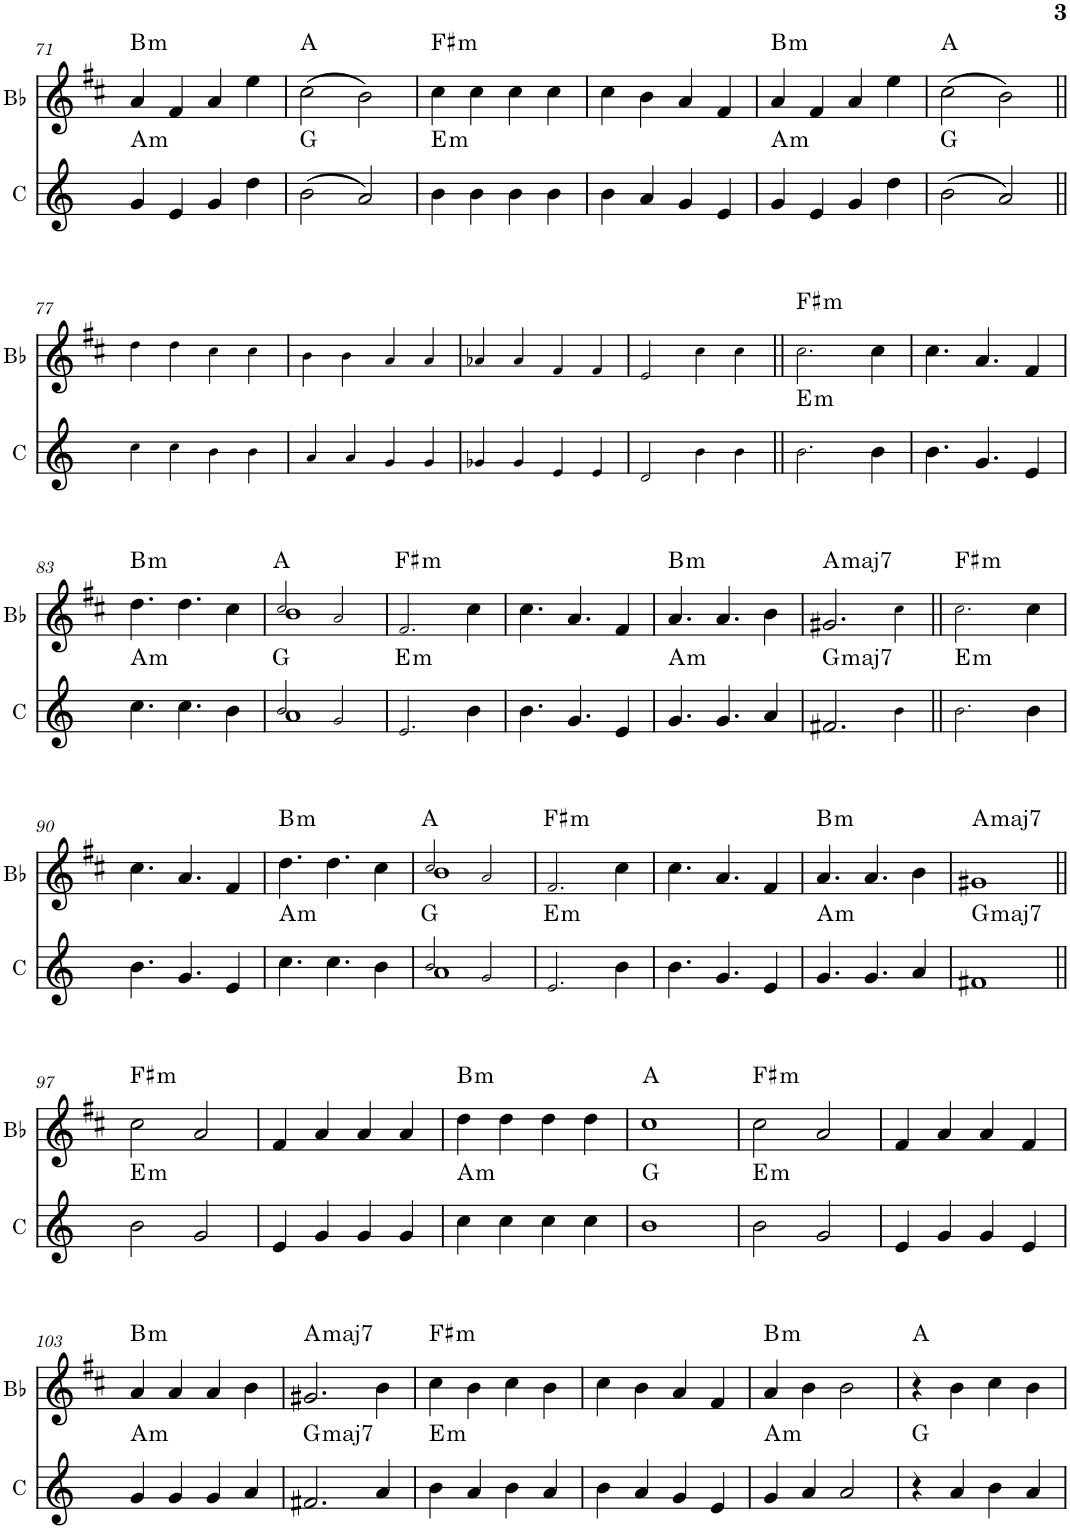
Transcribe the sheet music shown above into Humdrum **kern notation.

**kern	**harte	**kern	**harte
*part2	*part2	*part1	*part1
*staff2	*	*staff1	*
*I"Voice C	*	*I"Voice Bb	*
*I'C	*	*I'Bb	*
!!LO:PB:g=z
*clefG2	*	*clefG2	*
*	*	*Trd1c2	*
*k[]	*	*k[f#c#]	*
=71	=71	=71	=71
!	!LO:H:kt=m	!	!LO:H:kt=m
4g/	A:min	4a/	B:min
4e/	.	4f#/	.
4g/	.	4a/	.
4dd\	.	4ee\	.
=72	=72	=72	=72
(2b\	G:maj	(2cc#\	A:maj
2a/)	.	2b\)	.
=73	=73	=73	=73
!	!LO:H:kt=m	!	!LO:H:kt=m
4b\	E:min	4cc#\	F#:min
4b\	.	4cc#\	.
4b\	.	4cc#\	.
4b\	.	4cc#\	.
=74	=74	=74	=74
4b\	.	4cc#\	.
4a/	.	4b\	.
4g/	.	4a/	.
4e/	.	4f#/	.
=75	=75	=75	=75
!	!LO:H:kt=m	!	!LO:H:kt=m
4g/	A:min	4a/	B:min
4e/	.	4f#/	.
4g/	.	4a/	.
4dd\	.	4ee\	.
=76	=76	=76	=76
(2b\	G:maj	(2cc#\	A:maj
2a/)	.	2b\)	.
!!LO:LB:g=z
=77||	=77||	=77||	=77||
4cc!\	.	4dd!\	.
4cc!\	.	4dd!\	.
4b!\	.	4cc#!\	.
4b!\	.	4cc#!\	.
=78	=78	=78	=78
4a!/	.	4b!\	.
4a!/	.	4b!\	.
4g!/	.	4a!/	.
4g!/	.	4a!/	.
=79	=79	=79	=79
4g-X!/	.	4a-X!/	.
4g-!/	.	4a-!/	.
4e!/	.	4f#!/	.
4e!/	.	4f#!/	.
=80	=80	=80	=80
2d!/	.	2e!/	.
4b!\	.	4cc#!\	.
4b!\	.	4cc#!\	.
=81||	=81||	=81||	=81||
!	!LO:H:kt=m	!	!LO:H:kt=m
2.b!\	E:min	2.cc#!\	F#:min
4b\	.	4cc#\	.
=82	=82	=82	=82
4.b\	.	4.cc#\	.
4.g/	.	4.a/	.
4e/	.	4f#/	.
!!LO:LB:g=z
=83	=83	=83	=83
!	!LO:H:kt=m	!	!LO:H:kt=m
4.cc\	A:min	4.dd\	B:min
4.cc\	.	4.dd\	.
4b\	.	4cc#\	.
=84	=84	=84	=84
*^	*	*^	*
2b!/	1a	G:maj	2cc#!/	1b	A:maj
2g!/	.	.	2a!/	.	.
*v	*v	*	*	*	*
*	*	*v	*v	*
=85	=85	=85	=85
!	!LO:H:kt=m	!	!LO:H:kt=m
2.e!/	E:min	2.f#!/	F#:min
4b\	.	4cc#\	.
=86	=86	=86	=86
4.b\	.	4.cc#\	.
4.g/	.	4.a/	.
4e/	.	4f#/	.
=87	=87	=87	=87
!	!LO:H:kt=m	!	!LO:H:kt=m
4.g/	A:min	4.a/	B:min
4.g/	.	4.a/	.
4a/	.	4b\	.
=88	=88	=88	=88
!	!LO:H:kt=maj7	!	!LO:H:kt=maj7
2.f#X/	G:maj7	2.g#X/	A:maj7
4b!\	.	4cc#!\	.
=89||	=89||	=89||	=89||
!	!LO:H:kt=m	!	!LO:H:kt=m
2.b!\	E:min	2.cc#!\	F#:min
4b\	.	4cc#\	.
!!LO:LB:g=z
=90	=90	=90	=90
4.b\	.	4.cc#\	.
4.g/	.	4.a/	.
4e/	.	4f#/	.
=91	=91	=91	=91
!	!LO:H:kt=m	!	!LO:H:kt=m
4.cc\	A:min	4.dd\	B:min
4.cc\	.	4.dd\	.
4b\	.	4cc#\	.
=92	=92	=92	=92
*^	*	*^	*
2b!/	1a	G:maj	2cc#!/	1b	A:maj
2g!/	.	.	2a!/	.	.
*v	*v	*	*	*	*
*	*	*v	*v	*
=93	=93	=93	=93
!	!LO:H:kt=m	!	!LO:H:kt=m
2.e!/	E:min	2.f#!/	F#:min
4b\	.	4cc#\	.
=94	=94	=94	=94
4.b\	.	4.cc#\	.
4.g/	.	4.a/	.
4e/	.	4f#/	.
=95	=95	=95	=95
!	!LO:H:kt=m	!	!LO:H:kt=m
4.g/	A:min	4.a/	B:min
4.g/	.	4.a/	.
4a/	.	4b\	.
=96	=96	=96	=96
!	!LO:H:kt=maj7	!	!LO:H:kt=maj7
1f#X	G:maj7	1g#X	A:maj7
!!LO:LB:g=z
=97||	=97||	=97||	=97||
!	!LO:H:kt=m	!	!LO:H:kt=m
2b\	E:min	2cc#\	F#:min
2g/	.	2a/	.
=98	=98	=98	=98
4e/	.	4f#/	.
4g/	.	4a/	.
4g/	.	4a/	.
4g/	.	4a/	.
=99	=99	=99	=99
!	!LO:H:kt=m	!	!LO:H:kt=m
4cc\	A:min	4dd\	B:min
4cc\	.	4dd\	.
4cc\	.	4dd\	.
4cc\	.	4dd\	.
=100	=100	=100	=100
1b	G:maj	1cc#	A:maj
=101	=101	=101	=101
!	!LO:H:kt=m	!	!LO:H:kt=m
2b\	E:min	2cc#\	F#:min
2g/	.	2a/	.
=102	=102	=102	=102
4e/	.	4f#/	.
4g/	.	4a/	.
4g/	.	4a/	.
4e/	.	4f#/	.
!!LO:LB:g=z
=103	=103	=103	=103
!	!LO:H:kt=m	!	!LO:H:kt=m
4g/	A:min	4a/	B:min
4g/	.	4a/	.
4g/	.	4a/	.
4a/	.	4b\	.
=104	=104	=104	=104
!	!LO:H:kt=maj7	!	!LO:H:kt=maj7
2.f#X/	G:maj7	2.g#X/	A:maj7
4a/	.	4b\	.
=105	=105	=105	=105
!	!LO:H:kt=m	!	!LO:H:kt=m
4b\	E:min	4cc#\	F#:min
4a/	.	4b\	.
4b\	.	4cc#\	.
4a/	.	4b\	.
=106	=106	=106	=106
4b\	.	4cc#\	.
4a/	.	4b\	.
4g/	.	4a/	.
4e/	.	4f#/	.
=107	=107	=107	=107
!	!LO:H:kt=m	!	!LO:H:kt=m
4g/	A:min	4a/	B:min
4a/	.	4b\	.
2a/	.	2b\	.
=108	=108	=108	=108
4r	G:maj	4r	A:maj
4a/	.	4b\	.
4b\	.	4cc#\	.
4a/	.	4b\	.
=	=	=	=
*-	*-	*-	*-
